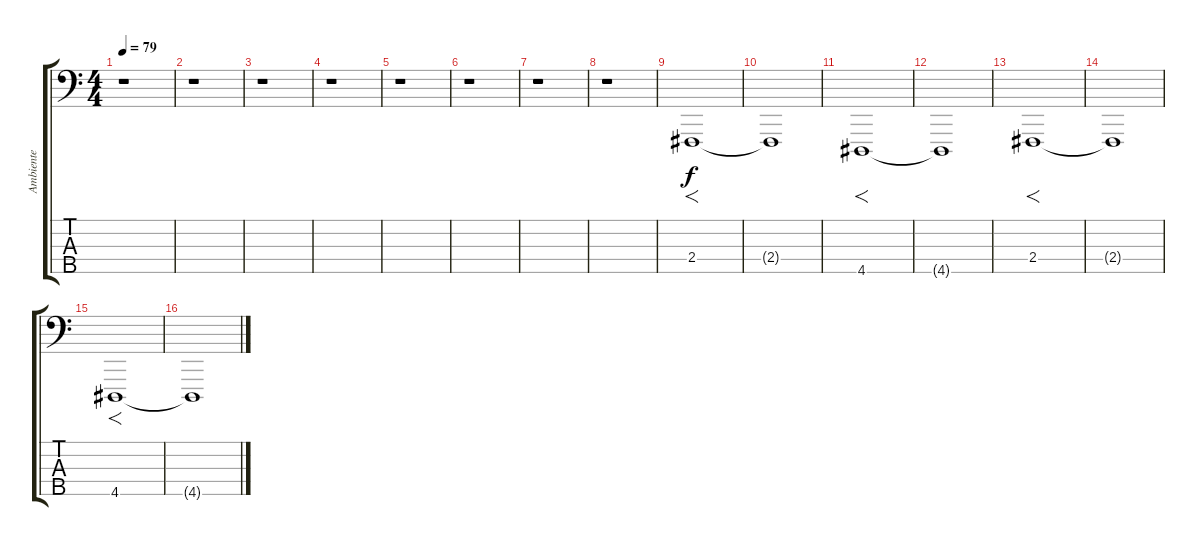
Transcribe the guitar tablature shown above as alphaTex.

\track ("Ambiente" "Ambiente") {instrument pad6metallic}
\staff {score tabs}
\tuning (G2 D2 A1 E1 B0) {hide}
\ts (4 4)
\tempo 79
\clef f4
\ks c
r.1{dy f} |
r.1 |
r.1 |
r.1 |
r.1 |
r.1 |
r.1 |
r.1 |
2.4.1{f} |
2.4{t}.1 |
4.5.1{f} |
4.5{t}.1 |
2.4.1{f} |
2.4{t}.1 |
4.5.1{f} |
4.5{t}.1
